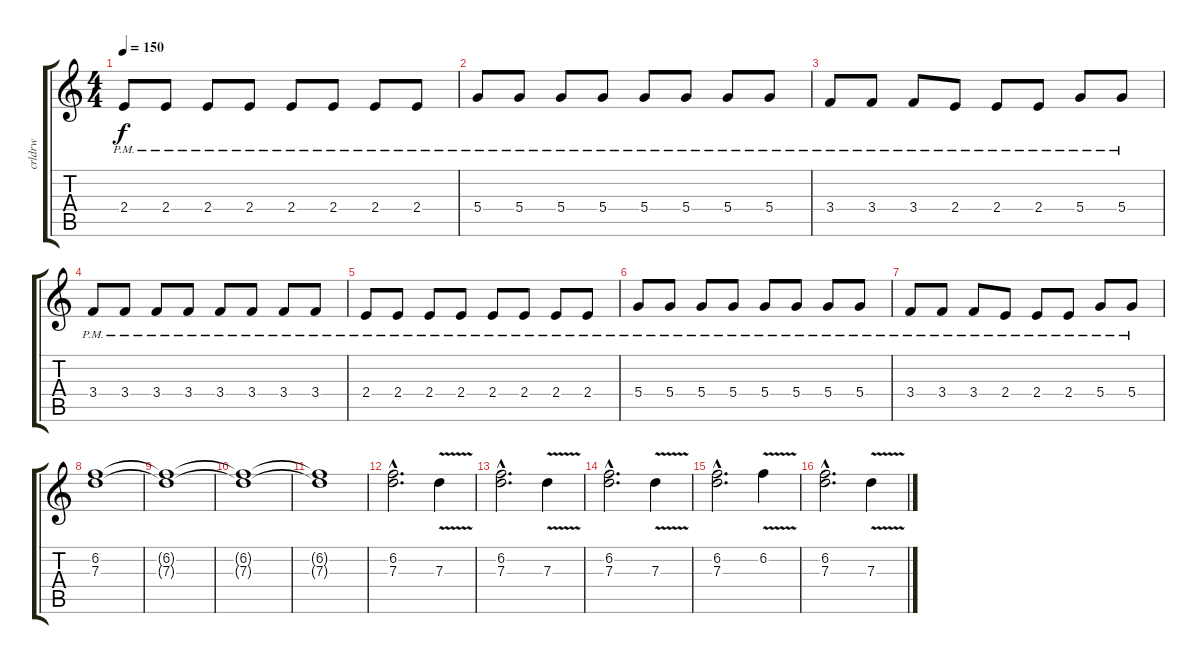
\track ("crldrw" "crldrw") {instrument distortionguitar}
\staff {score tabs}
\tuning (E4 B3 G3 D3 A2 E2) {hide}
\ts (4 4)
\tempo 150
\clef g2
\ks c
2.4{pm}.8{dy f} 2.4{pm}.8 2.4{pm}.8 2.4{pm}.8 2.4{pm}.8 2.4{pm}.8 2.4{pm}.8 2.4{pm}.8 |
5.4{pm}.8 5.4{pm}.8 5.4{pm}.8 5.4{pm}.8 5.4{pm}.8 5.4{pm}.8 5.4{pm}.8 5.4{pm}.8 |
3.4{pm}.8 3.4{pm}.8 3.4{pm}.8 2.4{pm}.8 2.4{pm}.8 2.4{pm}.8 5.4{pm}.8 5.4{pm}.8 |
3.4{pm}.8 3.4{pm}.8 3.4{pm}.8 3.4{pm}.8 3.4{pm}.8 3.4{pm}.8 3.4{pm}.8 3.4{pm}.8 |
2.4{pm}.8 2.4{pm}.8 2.4{pm}.8 2.4{pm}.8 2.4{pm}.8 2.4{pm}.8 2.4{pm}.8 2.4{pm}.8 |
5.4{pm}.8 5.4{pm}.8 5.4{pm}.8 5.4{pm}.8 5.4{pm}.8 5.4{pm}.8 5.4{pm}.8 5.4{pm}.8 |
3.4{pm}.8 3.4{pm}.8 3.4{pm}.8 2.4{pm}.8 2.4{pm}.8 2.4{pm}.8 5.4{pm}.8 5.4{pm}.8 |
(6.2 7.3).1 |
(6.2{t} 7.3{t}).1 |
(6.2{t} 7.3{t}).1 |
(6.2{t} 7.3{t}).1 |
(6.2{hac} 7.3{hac}).2{d} 7.3{v}.4 |
(6.2{hac} 7.3{hac}).2{d} 7.3{v}.4 |
(6.2{hac} 7.3{hac}).2{d} 7.3{v}.4 |
(6.2{hac} 7.3{hac}).2{d} 6.2{v}.4 |
(6.2{hac} 7.3{hac}).2{d} 7.3{v}.4
